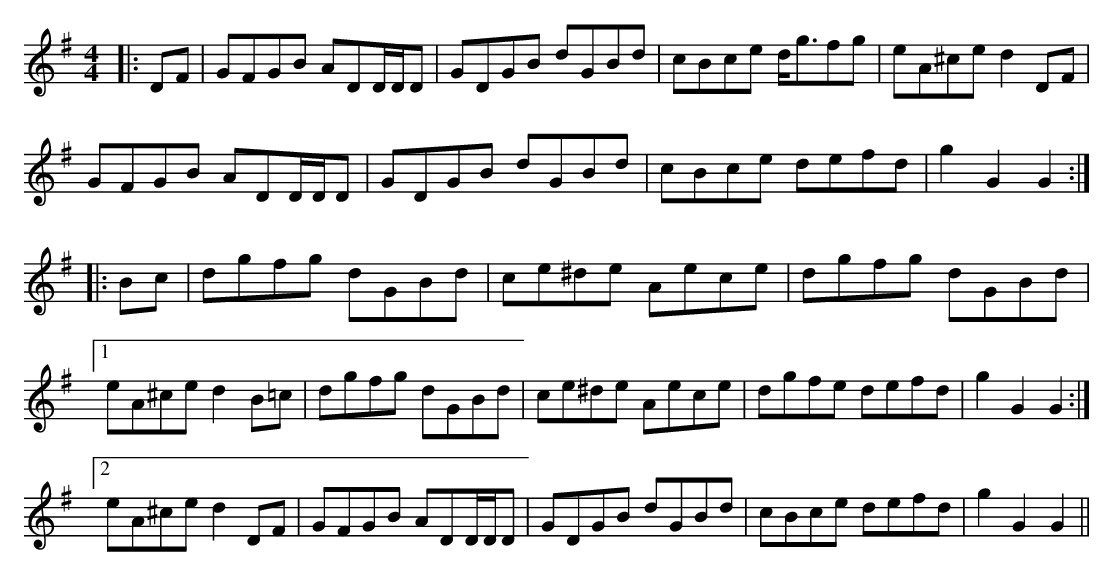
X:1
M:4/4
K:G
|:DF|GFGB ADD/D/D|GDGB dGBd|cBce d<gfg|eA^ce d2 DF|
GFGB ADD/D/D|GDGB dGBd|cBce defd|g2 G2 G2:|
|:Bc|dgfg dGBd|ce^de Aece|dgfg dGBd|
[1 eA^ce d2 B=c|dgfg dGBd|ce^de Aece|dgfe defd|g2 G2 G2:|
[2 eA^ce d2 DF|GFGB ADD/D/D|GDGB dGBd|cBce defd|g2 G2 G2||
